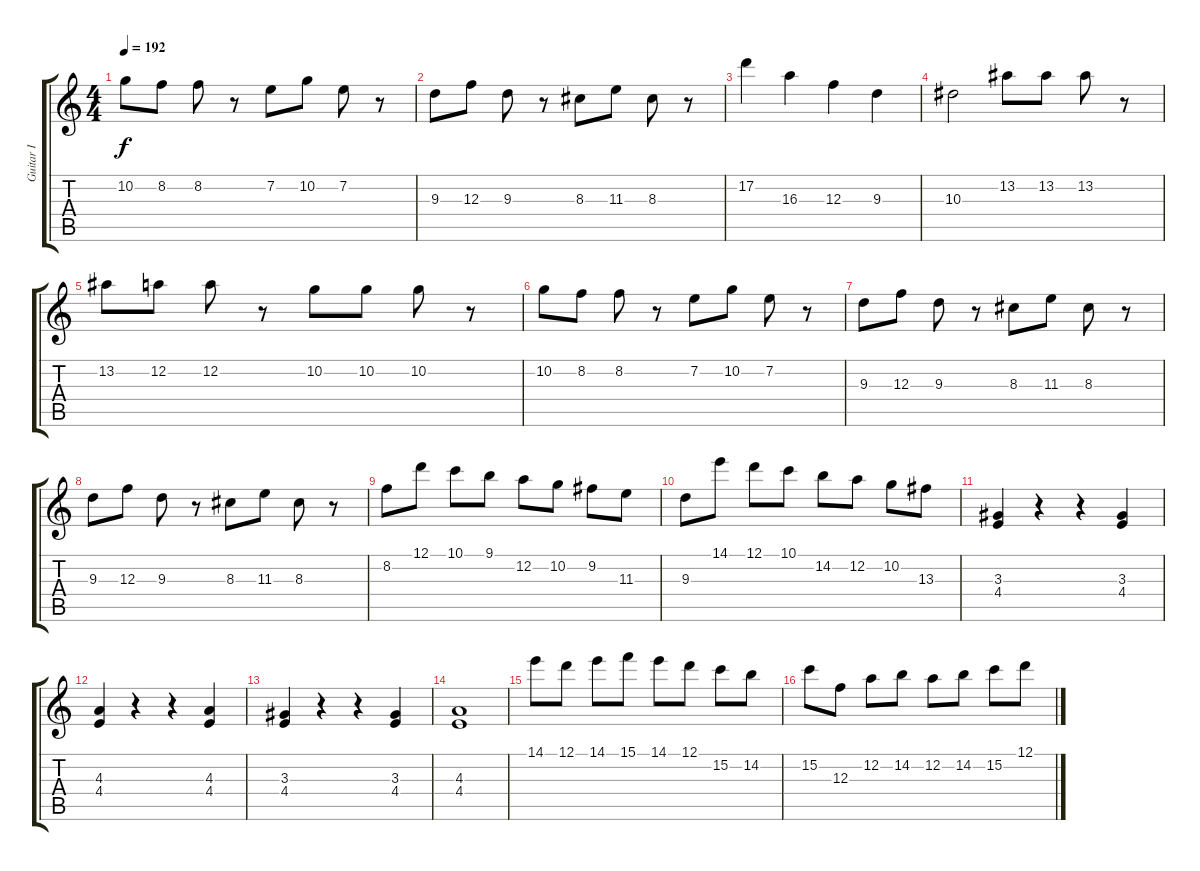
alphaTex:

\track ("Guitar I" "Guitar I") {instrument distortionguitar}
\staff {score tabs}
\tuning (D4 A3 F3 C3 G2 D2) {hide}
\ts (4 4)
\tempo 192
\clef g2
\ks c
10.2.8{dy f} 8.2.8 8.2.8 r.8 7.2.8 10.2.8 7.2.8 r.8 |
9.3.8 12.3.8 9.3.8 r.8 8.3.8 11.3.8 8.3.8 r.8 |
17.2.4 16.3.4 12.3.4 9.3.4 |
10.3.2 13.2.8 13.2.8 13.2.8 r.8 |
13.2.8 12.2.8 12.2.8 r.8 10.2.8 10.2.8 10.2.8 r.8 |
10.2.8 8.2.8 8.2.8 r.8 7.2.8 10.2.8 7.2.8 r.8 |
9.3.8 12.3.8 9.3.8 r.8 8.3.8 11.3.8 8.3.8 r.8 |
9.3.8 12.3.8 9.3.8 r.8 8.3.8 11.3.8 8.3.8 r.8 |
8.2.8 12.1.8 10.1.8 9.1.8 12.2.8 10.2.8 9.2.8 11.3.8 |
9.3.8 14.1.8 12.1.8 10.1.8 14.2.8 12.2.8 10.2.8 13.3.8 |
(3.3 4.4).4 r.4 r.4 (3.3 4.4).4 |
(4.3 4.4).4 r.4 r.4 (4.3 4.4).4 |
(3.3 4.4).4 r.4 r.4 (3.3 4.4).4 |
(4.3 4.4).1 |
14.1.8 12.1.8 14.1.8 15.1.8 14.1.8 12.1.8 15.2.8 14.2.8 |
15.2.8 12.3.8 12.2.8 14.2.8 12.2.8 14.2.8 15.2.8 12.1.8
